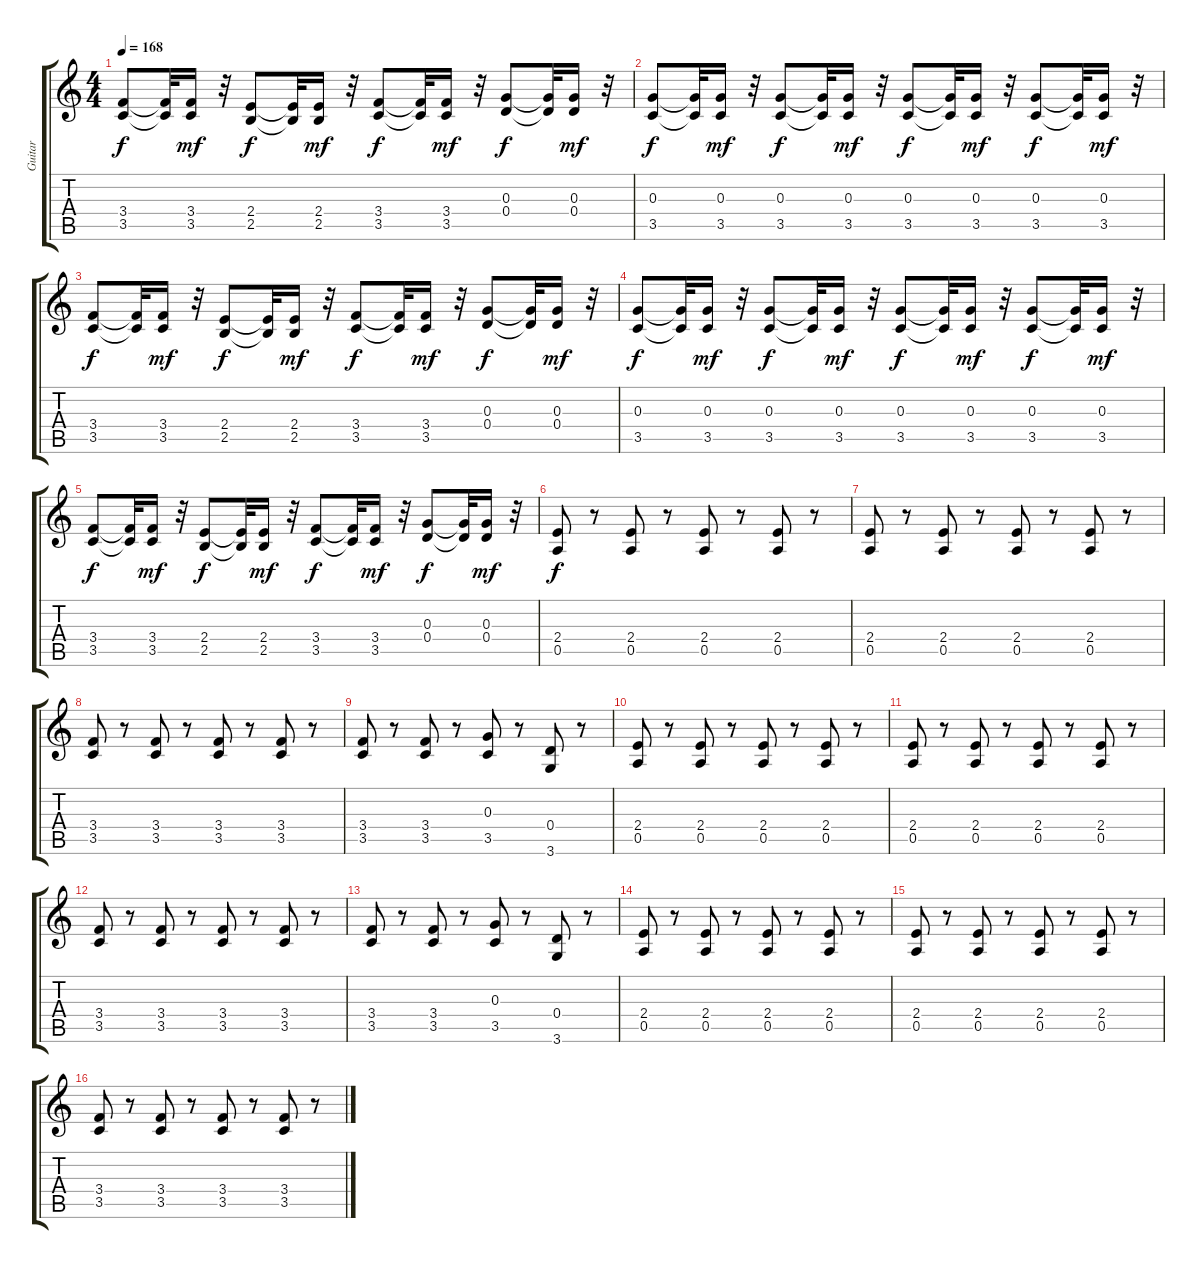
\track ("Guitar" "Guitar") {instrument distortionguitar}
\staff {score tabs}
\tuning (E4 B3 G3 D3 A2 E2) {hide}
\ts (4 4)
\tempo 168
\clef g2
\ks c
(3.4 3.5).8{dy f} (3.4{t} 3.5{t}).32 (3.4 3.5).16{dy mf} r.32 (2.4 2.5).8{dy f} (2.4{t} 2.5{t}).32 (2.4 2.5).16{dy mf} r.32 (3.4 3.5).8{dy f} (3.4{t} 3.5{t}).32 (3.4 3.5).16{dy mf} r.32 (0.3 0.4).8{dy f} (0.3{t} 0.4{t}).32 (0.3 0.4).16{dy mf} r.32 |
(0.3 3.5).8{dy f} (0.3{t} 3.5{t}).32 (0.3 3.5).16{dy mf} r.32 (0.3 3.5).8{dy f} (0.3{t} 3.5{t}).32 (0.3 3.5).16{dy mf} r.32 (0.3 3.5).8{dy f} (0.3{t} 3.5{t}).32 (0.3 3.5).16{dy mf} r.32 (0.3 3.5).8{dy f} (0.3{t} 3.5{t}).32 (0.3 3.5).16{dy mf} r.32 |
(3.4 3.5).8{dy f} (3.4{t} 3.5{t}).32 (3.4 3.5).16{dy mf} r.32 (2.4 2.5).8{dy f} (2.4{t} 2.5{t}).32 (2.4 2.5).16{dy mf} r.32 (3.4 3.5).8{dy f} (3.4{t} 3.5{t}).32 (3.4 3.5).16{dy mf} r.32 (0.3 0.4).8{dy f} (0.3{t} 0.4{t}).32 (0.3 0.4).16{dy mf} r.32 |
(0.3 3.5).8{dy f} (0.3{t} 3.5{t}).32 (0.3 3.5).16{dy mf} r.32 (0.3 3.5).8{dy f} (0.3{t} 3.5{t}).32 (0.3 3.5).16{dy mf} r.32 (0.3 3.5).8{dy f} (0.3{t} 3.5{t}).32 (0.3 3.5).16{dy mf} r.32 (0.3 3.5).8{dy f} (0.3{t} 3.5{t}).32 (0.3 3.5).16{dy mf} r.32 |
(3.4 3.5).8{dy f} (3.4{t} 3.5{t}).32 (3.4 3.5).16{dy mf} r.32 (2.4 2.5).8{dy f} (2.4{t} 2.5{t}).32 (2.4 2.5).16{dy mf} r.32 (3.4 3.5).8{dy f} (3.4{t} 3.5{t}).32 (3.4 3.5).16{dy mf} r.32 (0.3 0.4).8{dy f} (0.3{t} 0.4{t}).32 (0.3 0.4).16{dy mf} r.32 |
(2.4 0.5).8{dy f} r.8 (2.4 0.5).8 r.8 (2.4 0.5).8 r.8 (2.4 0.5).8 r.8 |
(2.4 0.5).8 r.8 (2.4 0.5).8 r.8 (2.4 0.5).8 r.8 (2.4 0.5).8 r.8 |
(3.4 3.5).8 r.8 (3.4 3.5).8 r.8 (3.4 3.5).8 r.8 (3.4 3.5).8 r.8 |
(3.4 3.5).8 r.8 (3.4 3.5).8 r.8 (0.3 3.5).8 r.8 (0.4 3.6).8 r.8 |
(2.4 0.5).8 r.8 (2.4 0.5).8 r.8 (2.4 0.5).8 r.8 (2.4 0.5).8 r.8 |
(2.4 0.5).8 r.8 (2.4 0.5).8 r.8 (2.4 0.5).8 r.8 (2.4 0.5).8 r.8 |
(3.4 3.5).8 r.8 (3.4 3.5).8 r.8 (3.4 3.5).8 r.8 (3.4 3.5).8 r.8 |
(3.4 3.5).8 r.8 (3.4 3.5).8 r.8 (0.3 3.5).8 r.8 (0.4 3.6).8 r.8 |
(2.4 0.5).8 r.8 (2.4 0.5).8 r.8 (2.4 0.5).8 r.8 (2.4 0.5).8 r.8 |
(2.4 0.5).8 r.8 (2.4 0.5).8 r.8 (2.4 0.5).8 r.8 (2.4 0.5).8 r.8 |
(3.4 3.5).8 r.8 (3.4 3.5).8 r.8 (3.4 3.5).8 r.8 (3.4 3.5).8 r.8
